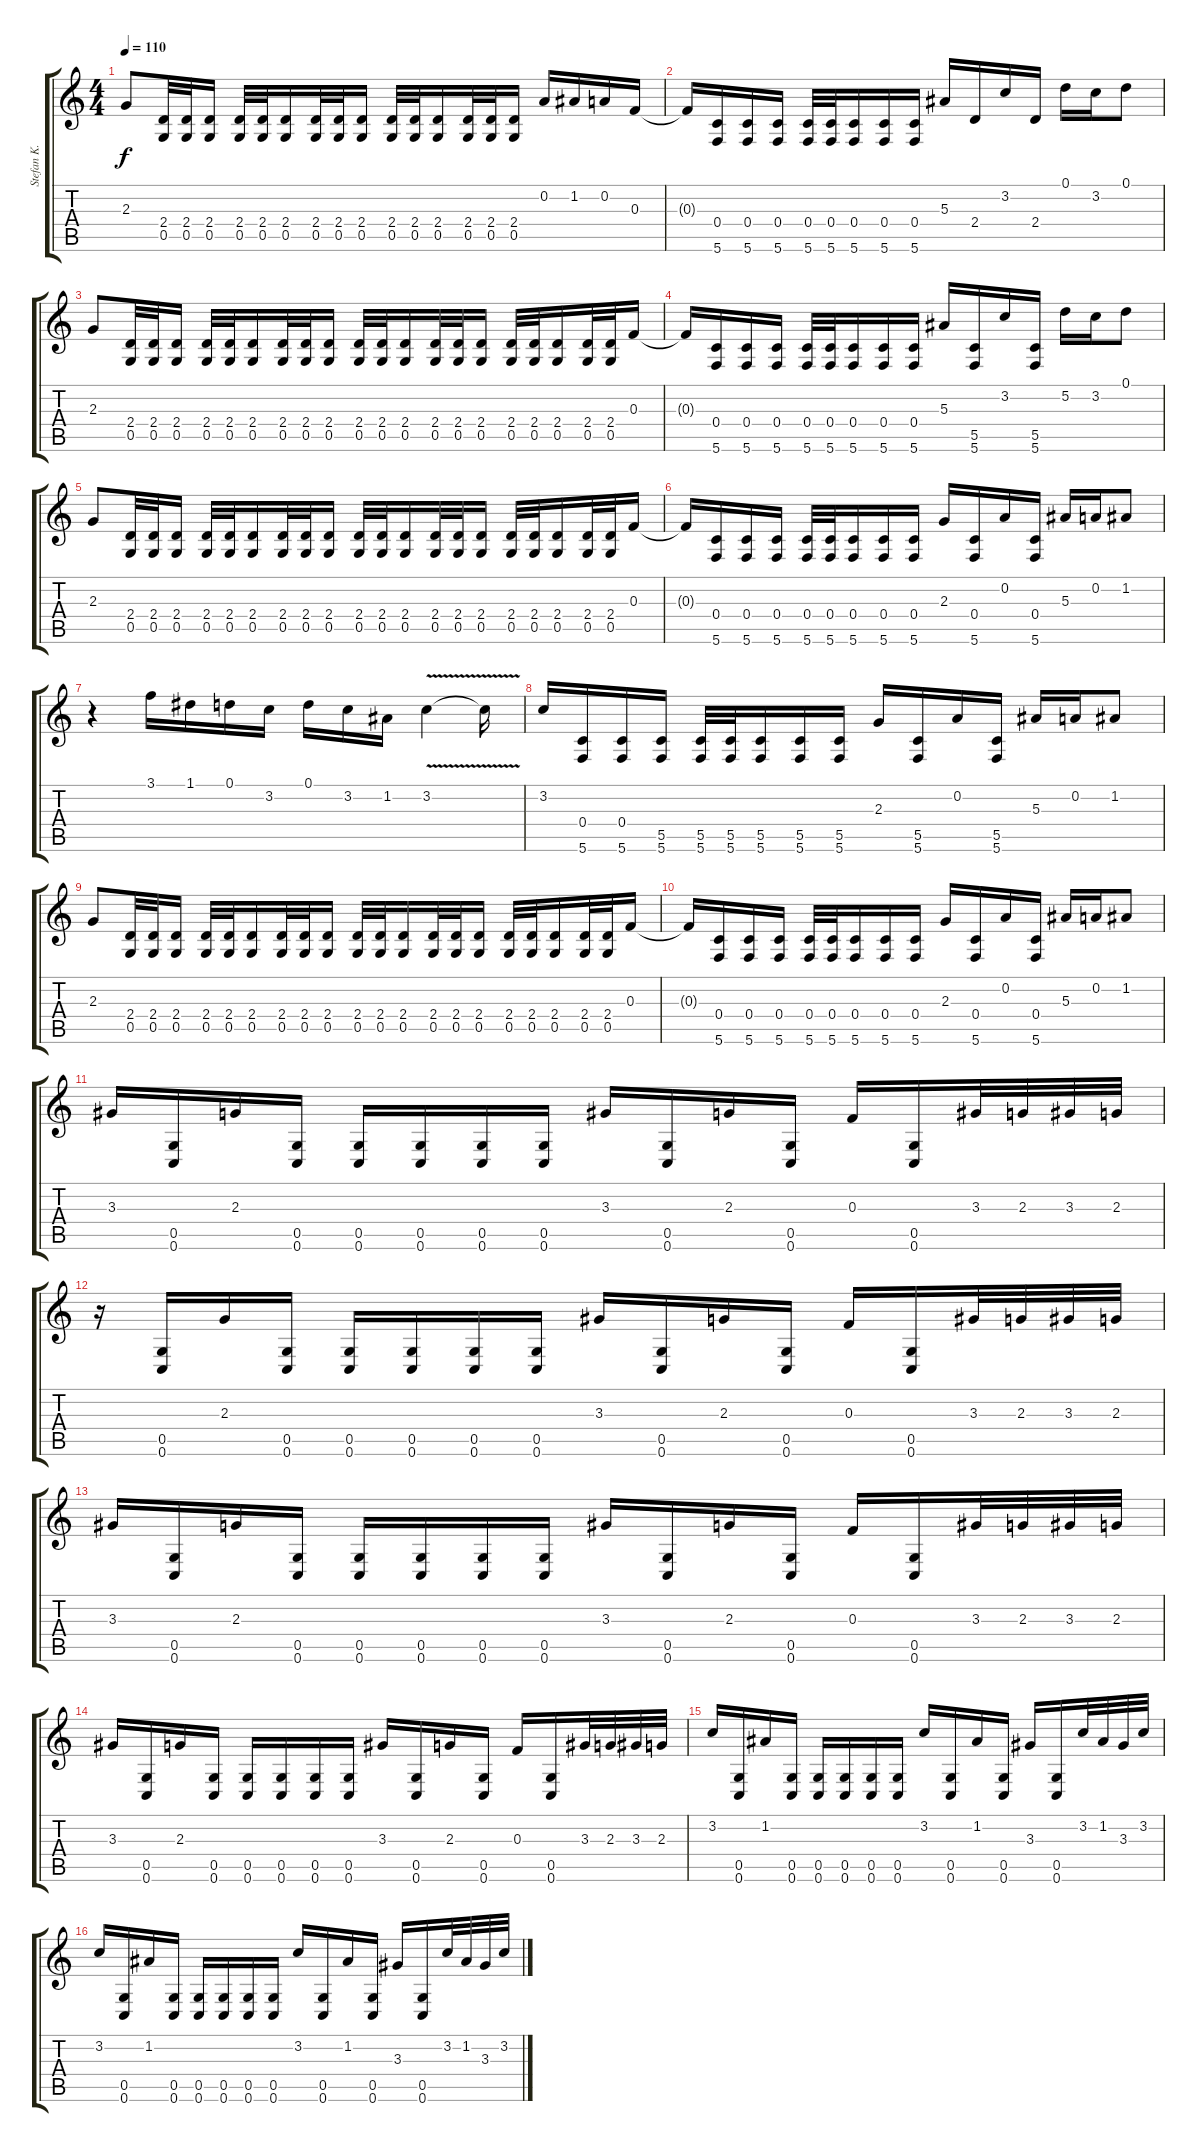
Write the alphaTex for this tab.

\track ("Stefan K." "Stefan K.") {instrument overdrivenguitar}
\staff {score tabs}
\tuning (D4 A3 F3 C3 G2 C2) {hide}
\ts (4 4)
\tempo 110
\clef g2
\ks c
2.3.8{dy f} (2.4 0.5).32 (2.4 0.5).32 (2.4 0.5).16 (2.4 0.5).32 (2.4 0.5).32 (2.4 0.5).16 (2.4 0.5).32 (2.4 0.5).32 (2.4 0.5).16 (2.4 0.5).32 (2.4 0.5).32 (2.4 0.5).16 (2.4 0.5).32 (2.4 0.5).32 (2.4 0.5).16 0.2.16 1.2.16 0.2.16 0.3.16 |
0.3{t}.16 (0.4 5.6).16 (0.4 5.6).16 (0.4 5.6).16 (0.4 5.6).32 (0.4 5.6).32 (0.4 5.6).16 (0.4 5.6).16 (0.4 5.6).16 5.3.16 2.4.16 3.2.16 2.4.16 0.1.16 3.2.16 0.1.8 |
2.3.8 (2.4 0.5).32 (2.4 0.5).32 (2.4 0.5).16 (2.4 0.5).32 (2.4 0.5).32 (2.4 0.5).16 (2.4 0.5).32 (2.4 0.5).32 (2.4 0.5).16 (2.4 0.5).32 (2.4 0.5).32 (2.4 0.5).16 (2.4 0.5).32 (2.4 0.5).32 (2.4 0.5).16 (2.4 0.5).32 (2.4 0.5).32 (2.4 0.5).16 (2.4 0.5).32 (2.4 0.5).32 0.3.16 |
0.3{t}.16 (0.4 5.6).16 (0.4 5.6).16 (0.4 5.6).16 (0.4 5.6).32 (0.4 5.6).32 (0.4 5.6).16 (0.4 5.6).16 (0.4 5.6).16 5.3.16 (5.5 5.6).16 3.2.16 (5.5 5.6).16 5.2.16 3.2.16 0.1.8 |
2.3.8 (2.4 0.5).32 (2.4 0.5).32 (2.4 0.5).16 (2.4 0.5).32 (2.4 0.5).32 (2.4 0.5).16 (2.4 0.5).32 (2.4 0.5).32 (2.4 0.5).16 (2.4 0.5).32 (2.4 0.5).32 (2.4 0.5).16 (2.4 0.5).32 (2.4 0.5).32 (2.4 0.5).16 (2.4 0.5).32 (2.4 0.5).32 (2.4 0.5).16 (2.4 0.5).32 (2.4 0.5).32 0.3.16 |
0.3{t}.16 (0.4 5.6).16 (0.4 5.6).16 (0.4 5.6).16 (0.4 5.6).32 (0.4 5.6).32 (0.4 5.6).16 (0.4 5.6).16 (0.4 5.6).16 2.3.16 (0.4 5.6).16 0.2.16 (0.4 5.6).16 5.3.16 0.2.16 1.2.8 |
r.4 3.1.16 1.1.16 0.1.16 3.2.16 0.1.16 3.2.16 1.2.16 3.2{v}.4 3.2{t}.16 |
3.2.16 (0.4 5.6).16 (0.4 5.6).16 (5.5 5.6).16 (5.5 5.6).32 (5.5 5.6).32 (5.5 5.6).16 (5.5 5.6).16 (5.5 5.6).16 2.3.16 (5.5 5.6).16 0.2.16 (5.5 5.6).16 5.3.16 0.2.16 1.2.8 |
2.3.8 (2.4 0.5).32 (2.4 0.5).32 (2.4 0.5).16 (2.4 0.5).32 (2.4 0.5).32 (2.4 0.5).16 (2.4 0.5).32 (2.4 0.5).32 (2.4 0.5).16 (2.4 0.5).32 (2.4 0.5).32 (2.4 0.5).16 (2.4 0.5).32 (2.4 0.5).32 (2.4 0.5).16 (2.4 0.5).32 (2.4 0.5).32 (2.4 0.5).16 (2.4 0.5).32 (2.4 0.5).32 0.3.16 |
0.3{t}.16 (0.4 5.6).16 (0.4 5.6).16 (0.4 5.6).16 (0.4 5.6).32 (0.4 5.6).32 (0.4 5.6).16 (0.4 5.6).16 (0.4 5.6).16 2.3.16 (0.4 5.6).16 0.2.16 (0.4 5.6).16 5.3.16 0.2.16 1.2.8 |
3.3.16 (0.5 0.6).16 2.3.16 (0.5 0.6).16 (0.5 0.6).16 (0.5 0.6).16 (0.5 0.6).16 (0.5 0.6).16 3.3.16 (0.5 0.6).16 2.3.16 (0.5 0.6).16 0.3.16 (0.5 0.6).16 3.3.32 2.3.32 3.3.32 2.3.32 |
r.16 (0.5 0.6).16 2.3.16 (0.5 0.6).16 (0.5 0.6).16 (0.5 0.6).16 (0.5 0.6).16 (0.5 0.6).16 3.3.16 (0.5 0.6).16 2.3.16 (0.5 0.6).16 0.3.16 (0.5 0.6).16 3.3.32 2.3.32 3.3.32 2.3.32 |
3.3.16 (0.5 0.6).16 2.3.16 (0.5 0.6).16 (0.5 0.6).16 (0.5 0.6).16 (0.5 0.6).16 (0.5 0.6).16 3.3.16 (0.5 0.6).16 2.3.16 (0.5 0.6).16 0.3.16 (0.5 0.6).16 3.3.32 2.3.32 3.3.32 2.3.32 |
3.3.16 (0.5 0.6).16 2.3.16 (0.5 0.6).16 (0.5 0.6).16 (0.5 0.6).16 (0.5 0.6).16 (0.5 0.6).16 3.3.16 (0.5 0.6).16 2.3.16 (0.5 0.6).16 0.3.16 (0.5 0.6).16 3.3.32 2.3.32 3.3.32 2.3.32 |
3.2.16 (0.5 0.6).16 1.2.16 (0.5 0.6).16 (0.5 0.6).16 (0.5 0.6).16 (0.5 0.6).16 (0.5 0.6).16 3.2.16 (0.5 0.6).16 1.2.16 (0.5 0.6).16 3.3.16 (0.5 0.6).16 3.2.32 1.2.32 3.3.32 3.2.32 |
3.2.16 (0.5 0.6).16 1.2.16 (0.5 0.6).16 (0.5 0.6).16 (0.5 0.6).16 (0.5 0.6).16 (0.5 0.6).16 3.2.16 (0.5 0.6).16 1.2.16 (0.5 0.6).16 3.3.16 (0.5 0.6).16 3.2.32 1.2.32 3.3.32 3.2.32
